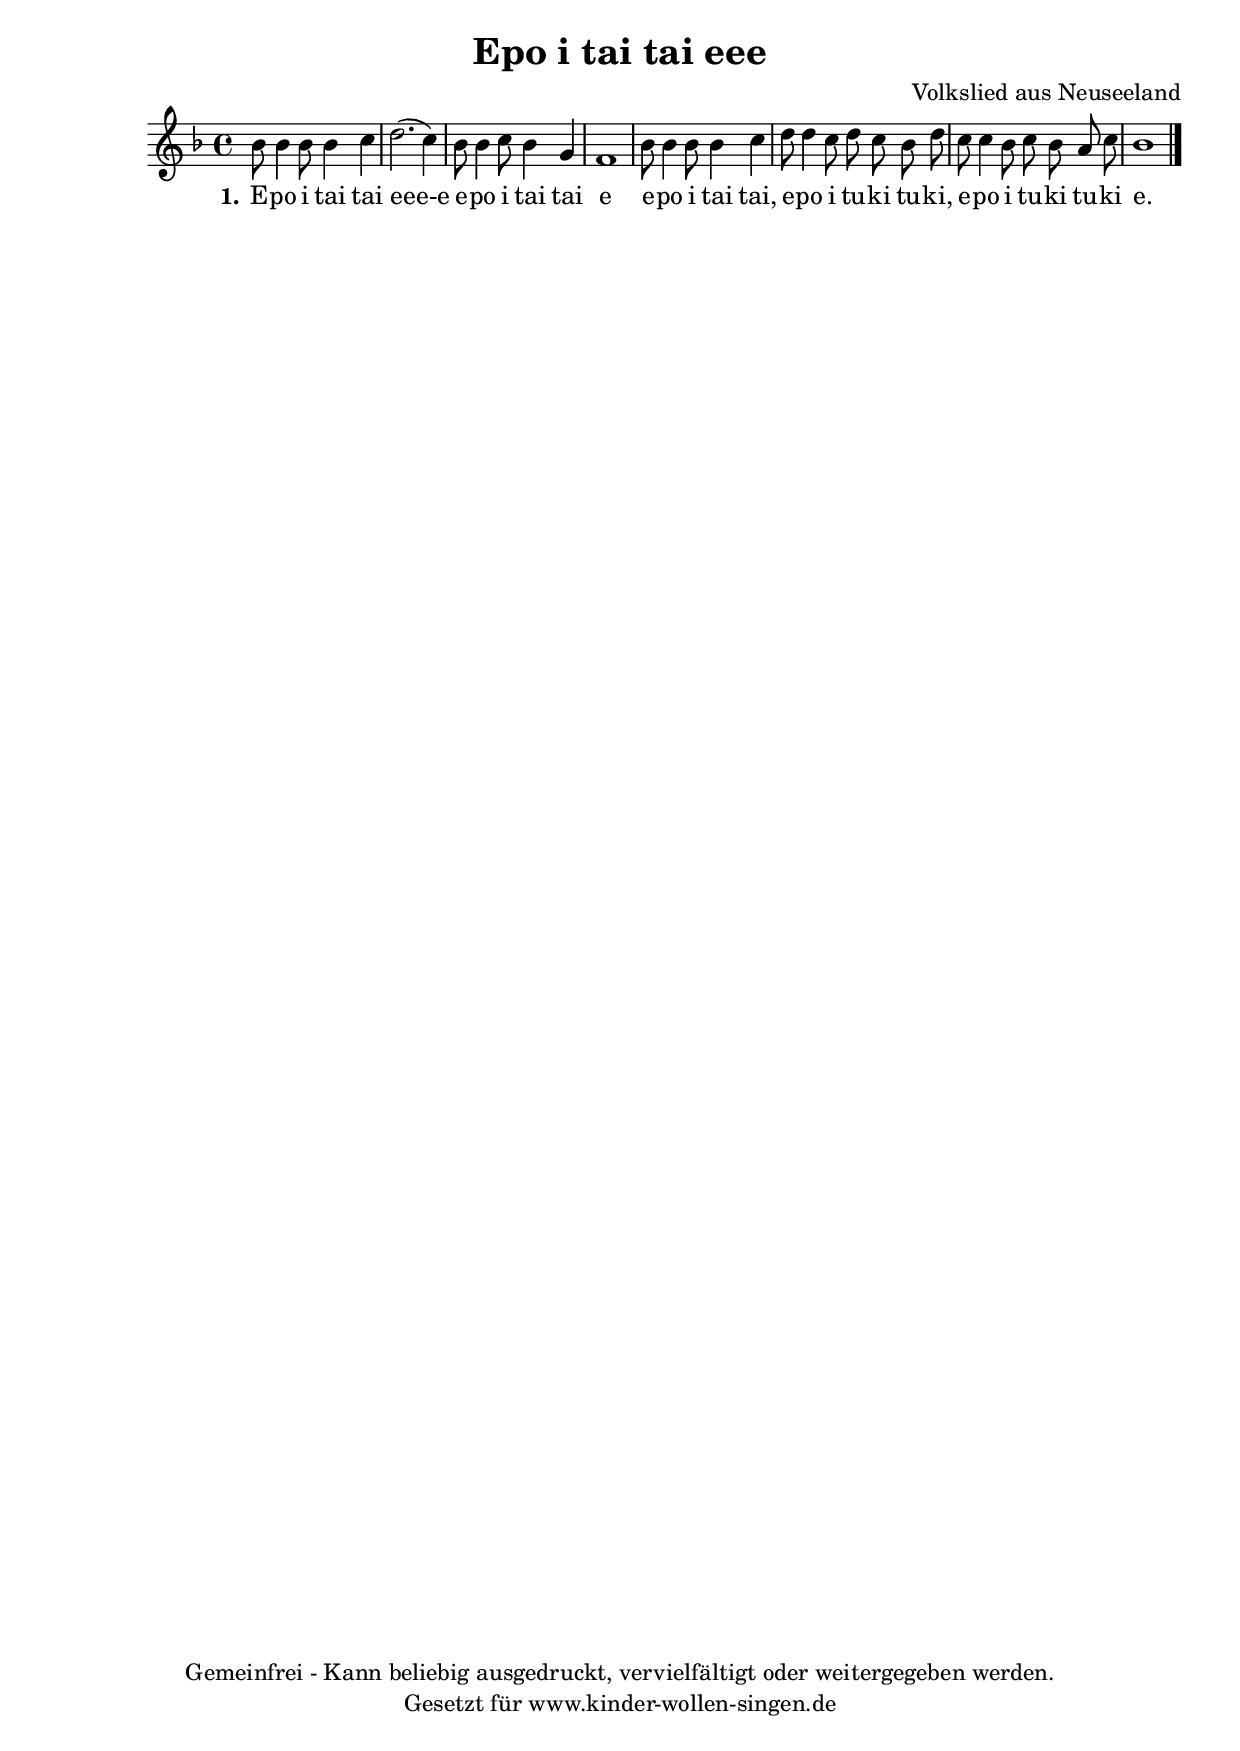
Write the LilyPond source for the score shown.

\version "2.12.3" % benutzte Lilypond-Version
\header{
	  title = "Epo i tai tai eee"
	  %subtitle = ""
	  poet=""
	  composer="Volkslied aus Neuseeland"
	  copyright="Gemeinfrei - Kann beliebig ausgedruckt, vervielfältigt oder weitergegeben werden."
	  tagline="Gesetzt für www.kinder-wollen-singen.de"
	}
<<
	\transpose c f 	
	\relative c' { % Grundton, an dem der erste Ton ausgerichtet wird
		\autoBeamOff % schaltet das automatische Balkensetzen aus
		\key c \major % C-Dur-Tonart ()
		\time 4/4 % 4/4 Takt 
		%\partial 4 % 1/4 Auftakt
		f8 f4 f8 f4 g4
		a2.( g4)
		f8 f4 g8 f4 d4
		c1
		f8 f4 f8 f4 g4
		a8 a4 g8 a g8 f8 a 
		g8 g4 f8 g8 f8 e8 g8
		f1
		\bar "|."
	}
	
	\addlyrics { % weitere Textzeilen durch weiteres \addlyrics hinzufügen
		\set stanza = #"1." % Versnummer direkt vor dem Text
		E -- po i tai tai eee-e 
		e -- po i tai tai e 
		e -- po i tai tai, e -- po i tu -- ki tu -- ki,
		e -- po i tu -- ki tu -- ki e.
	}
>>
